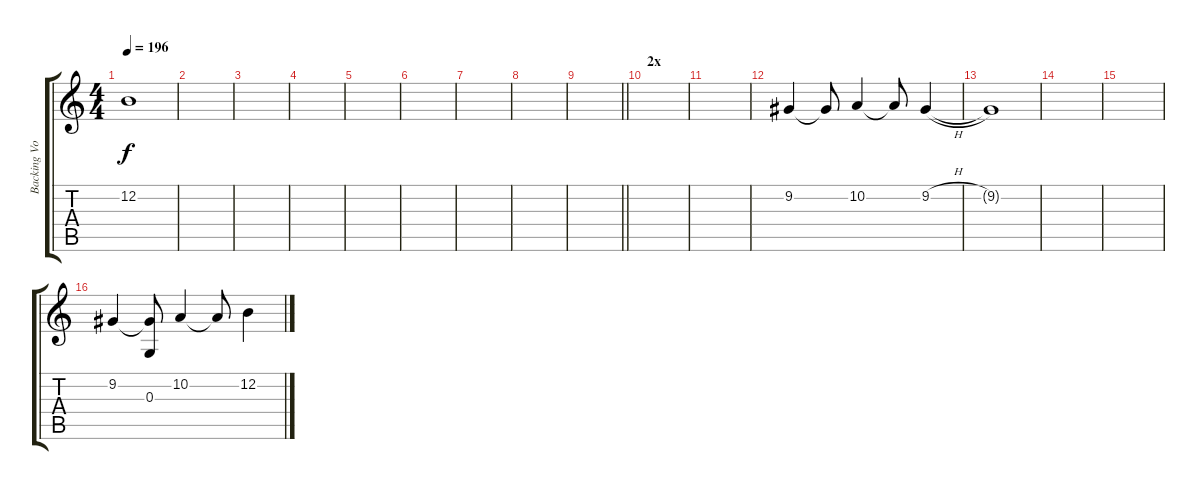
\track ("Backing Vocal" "Backing Vo") {instrument violin}
\staff {score tabs}
\tuning (E4 B3 G3 D3 A2 E2) {hide}
\ts (4 4)
\tempo 196
\clef g2
\ks c
12.2{t}.1{dy f} |
|
|
|
|
|
|
|
\barLineRight lightlight
|
\section ("" "2x")
|
|
9.2.4 9.2{t}.8 10.2.4 10.2{t}.8 9.2{h}.4 |
9.2{t}.1 |
|
|
9.2.4 (9.2{t} 0.3).8 10.2.4 10.2{t}.8 12.2{h}.4
